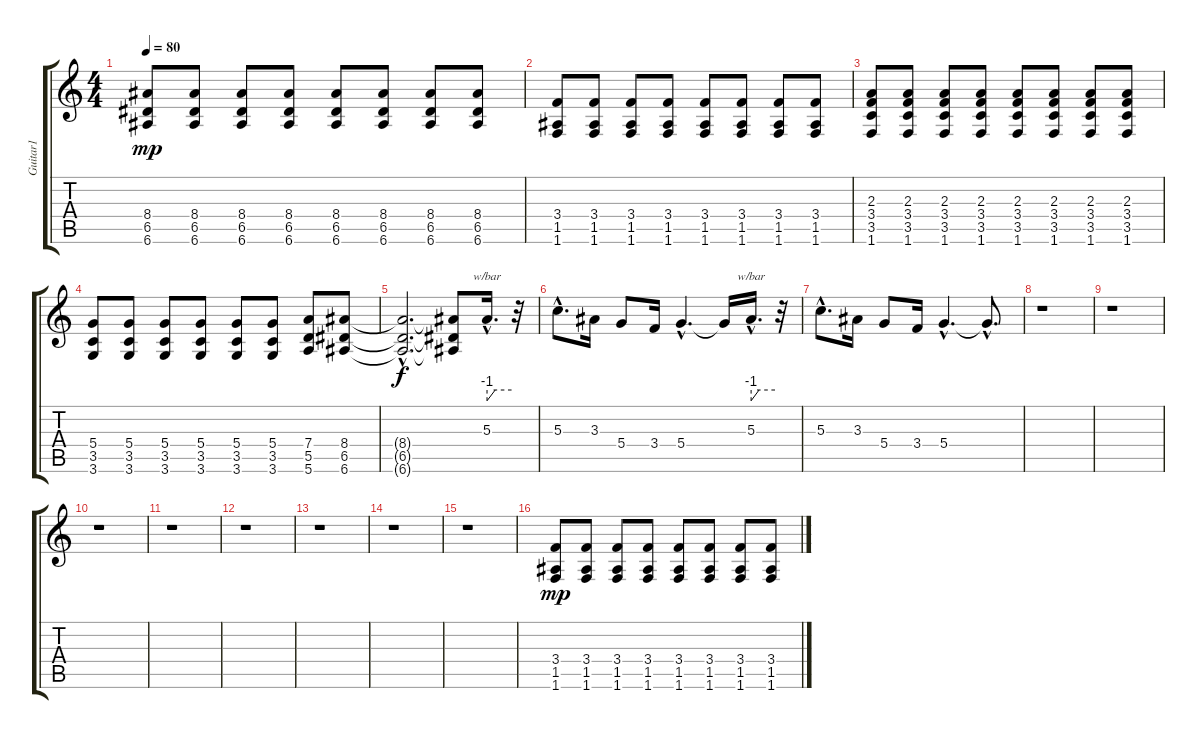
\track ("Guitar1" "Guitar1") {instrument distortionguitar}
\staff {score tabs}
\tuning (E4 B3 G3 D3 A2 E2) {hide}
\ts (4 4)
\tempo 80
\clef g2
\ks c
(8.4 6.5 6.6).8{dy mp} (8.4 6.5 6.6).8 (8.4 6.5 6.6).8 (8.4 6.5 6.6).8 (8.4 6.5 6.6).8 (8.4 6.5 6.6).8 (8.4 6.5 6.6).8 (8.4 6.5 6.6).8 |
(3.4 1.5 1.6).8 (3.4 1.5 1.6).8 (3.4 1.5 1.6).8 (3.4 1.5 1.6).8 (3.4 1.5 1.6).8 (3.4 1.5 1.6).8 (3.4 1.5 1.6).8 (3.4 1.5 1.6).8 |
(2.3 3.4 3.5 1.6).8 (2.3 3.4 3.5 1.6).8 (2.3 3.4 3.5 1.6).8 (2.3 3.4 3.5 1.6).8 (2.3 3.4 3.5 1.6).8 (2.3 3.4 3.5 1.6).8 (2.3 3.4 3.5 1.6).8 (2.3 3.4 3.5 1.6).8 |
(5.4 3.5 3.6).8 (5.4 3.5 3.6).8 (5.4 3.5 3.6).8 (5.4 3.5 3.6).8 (5.4 3.5 3.6).8 (5.4 3.5 3.6).8 (7.4 5.5 5.6).8 (8.4 6.5 6.6).8 |
(8.4{hac t} 6.5{hac t} 6.6{hac t}).2{d dy f} (8.4{t} 6.5{t} 6.6{t}).8 5.3{hac}.16{d tbe (custom default 0 -4 20 0 60 0) volume 13 balance 8} r.32 |
5.3{hac}.8{d} 3.3.16 5.4.8 3.4.16 5.4{hac}.4{d} 5.4{t}.16 5.3{hac}.16{d tbe (custom default 0 -4 20 0 60 0)} r.32 |
5.3{hac}.8{d} 3.3.16 5.4.8 3.4.16 5.4{hac}.4{d} 5.4{hac t}.8{d} |
r.1 |
r.1 |
r.1 |
r.1 |
r.1 |
r.1 |
r.1 |
r.1 |
(3.4 1.5 1.6).8{dy mp volume 10 balance 16} (3.4 1.5 1.6).8 (3.4 1.5 1.6).8 (3.4 1.5 1.6).8 (3.4 1.5 1.6).8 (3.4 1.5 1.6).8 (3.4 1.5 1.6).8 (3.4 1.5 1.6).8
